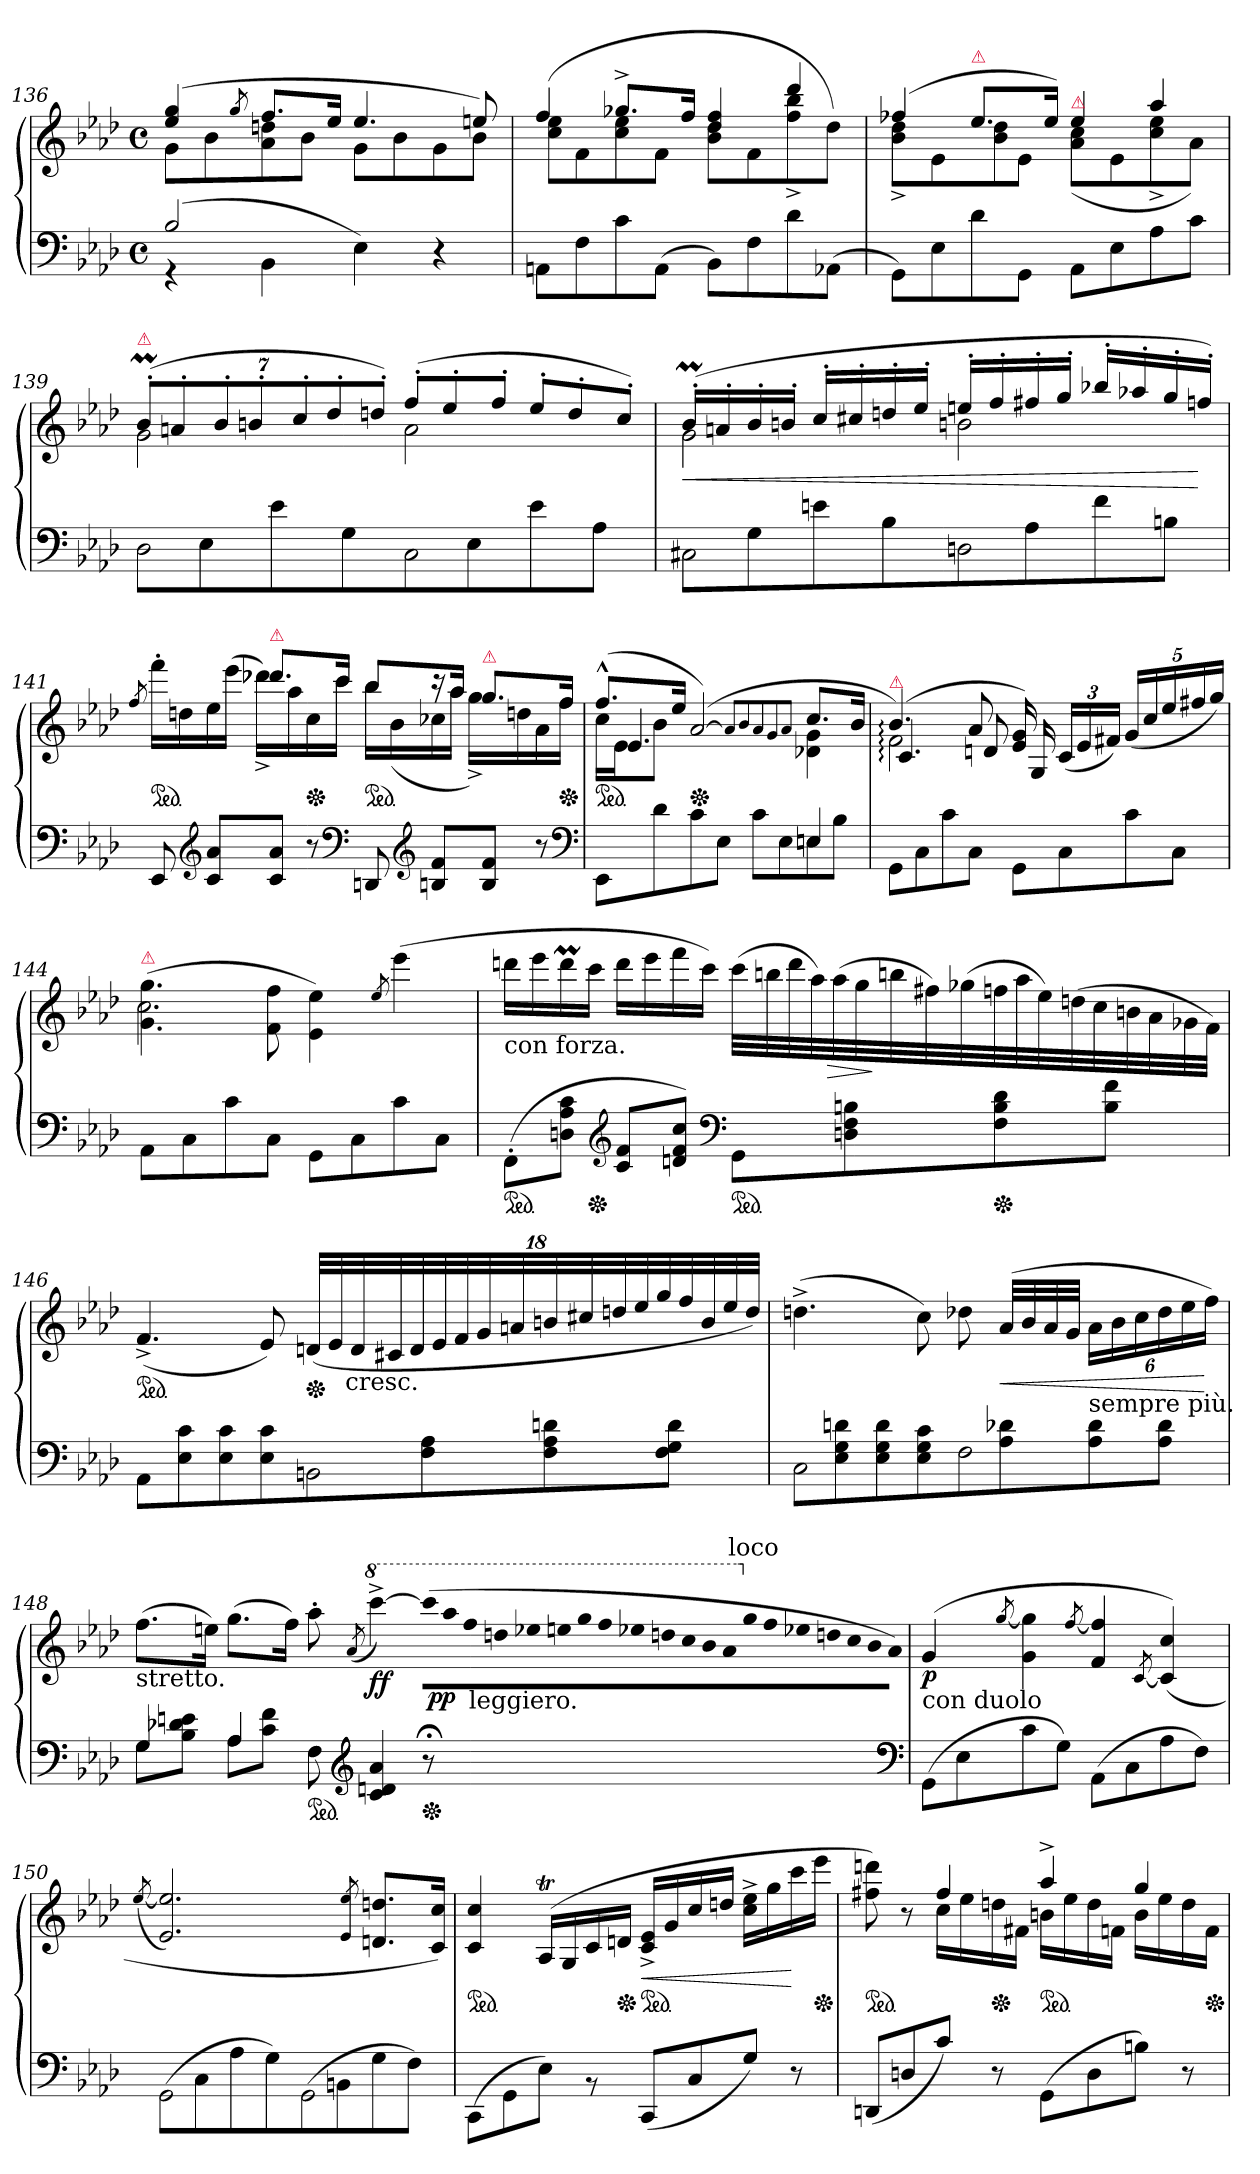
**kern	**kern	**dynam
*part1	*part1	*part1
*staff2	*staff1	*staff1/2
*clefF4	*clefG2	*
*k[b-e-a-d-]	*k[b-e-a-d-]	*
*f:	*f:	*
*M4/4	*M4/4	*
*met(c)	*met(c)	*
=136	=136	=136
*^	*^	*
(>2B-	4r	(>4ee- 4gg	8gL	.
.	.	.	8b-	.
.	.	8qgg/	.	.
.	4BB-	8.ffL	8a- 8ddn	.
.	.	.	8b-J	.
.	.	16ee-Jk	.	.
2ryy	4E-)	4.ee-	8gL	.
.	.	.	8b-	.
.	4r	.	8g	.
.	.	8een)	8b-J	.
*v	*v	*	*	*
=137	=137	=137	=137
8AAnL	(>4ff	8cc 8ee-L	.
8F	.	8f	.
8c	8.gg-X^>L	8cc 8ee-	.
(>8AAJ	.	8fJ	.
.	16ffJk	.	.
8BB-L)	4dd- 4ff	8b- 8dd-L	.
8F	.	8f	.
8d-	4ddd-	8ff^< 8bb-^<	.
(>8AA-XJ	.	8dd-J)	.
=138	=138	=138	=138
8GGL)	(>4ff-X	8b-^< 8dd-^<L	.
8E-	.	8e-	.
!	!LO:TX:a:color=crimson:t=⚠	!	!
8d-	8.ee-L	8b- 8dd-	.
8GGJ	.	8e-J	.
.	16ee-Jk)	.	.
!	!LO:TX:a:color=crimson:t=⚠	!	!
8AA-L	4ee-	(>8a- 8ccL	.
8E-	.	8e-	.
8A-	4aa-	8cc^< 8ee-^<	.
8cJ	.	8a-J)	.
=139	=139	=139	=139
!	!LO:TX:a:color=crimson:t=⚠	!	!
!LO:N:vis=2	!	!	!
8D-	(14b-M'<L	2g	.
.	14an'<	.	.
8E-	.	.	.
.	14b-'<	.	.
.	14bn'<	.	.
8e-	.	.	.
.	14cc'<	.	.
.	14dd-'<	.	.
8GJ	.	.	.
.	14ddn'<J)	.	.
!LO:N:vis=2	!	!	!
*	*Xtuplet	*	*
8C	(>12ff'<L	2a	.
.	12ee-'<	.	.
8E-	.	.	.
.	12ff'<J	.	.
8e-	12ee-'<L	.	.
.	12dd'<	.	.
8A-J	.	.	.
.	12cc'<J)	.	.
=140	=140	=140	=140
!LO:N:vis=2	!	!	!LO:HP:b
8C#X	(>16b-M'>LL	2g	<
.	16an'>	.	.
8G	16b-'>	.	.
.	16bn'>JJ	.	.
8en	16cc'>LL	.	.
.	16cc#X'>	.	.
8B-J	16ddn'>	.	.
.	16ee-'>JJ	.	.
!LO:N:vis=2	!	!	!
8Dn	16een'>LL	2bn	.
.	16ff'>	.	.
8A-	16ff#X'>	.	.
.	16gg'>JJ	.	.
8f	16bb-X'>LL	.	.
.	16aa-X'>	.	.
8BnJ	16gg'>	.	.
.	16ffn'>JJ)	.	[
=141	=141	=141	=141
.	.	8qff/	.
*	*ped	*	*
8EE-	4ryy	16fff'>LL	.
.	.	16ddn	.
*clefG2	*	*	*
8c 8a-L	.	16ee-	.
.	.	(>16eee-JJ	.
!	!LO:TX:a:color=crimson:t=⚠	!	!
8c 8a-J	8.ddd-XL	16ddd-X^<LL)	.
.	.	16aa-	.
*	*Xped	*	*
8r	.	16cc	.
.	16cccJk	16cccJJ	.
*clefF4	*	*	*
*	*ped	*	*
8DDn	8bb-L	16bb-LL	.
.	.	(>16b-	.
*clefG2	*	*	*
8Bn 8fL	16rccc	16cc-X	.
.	16aa-Jk	16aa-JJ	.
!	!LO:TX:a:color=crimson:t=⚠	!	!
8B 8fJ	8.ggL	16gg^<LL)	.
.	.	16ddn	.
8r	.	16a-	.
*	*Xped	*	*
.	16ffJk	16ffJJ	.
*	*v	*v	*
*clefF4	*	*
=142	=142	=142
*^	*^	*
*	*	*	*^	*
*	*	*ped	*	*	*
2ryy	8EE-/L	(>8.ff^^>L	16ccLL	16ryy	.
.	.	.	16e-J	4.e-/	.
.	8d-\	.	8b-J	.	.
.	.	16ee-Jk	.	.	.
*	*	*Xped	*	*	*
.	8c\	(>[2a-)	4ryy	.	.
.	8E-\J	.	.	.	.
.	.	.	.	16ryy	.
4ryy	8cL	.	4ryy	2ryy	.
.	8E-	.	.	.	.
.	.	8qqa-/L]	.	.	.
.	.	8qqb-/	.	.	.
.	.	8qqa-/	.	.	.
.	.	8qqg/	.	.	.
.	.	8qqa-/J	.	.	.
4En	8En	8.ccL	4d-X 4g	.	.
.	8B-J	.	.	.	.
.	.	16b-Jk	.	.	.
*v	*v	*	*	*	*
=143	=143	=143	=143	=143
!	!LO:TX:a:color=crimson:t=⚠	!	!	!
8GG\L	(>4.b-:)	2f:	4.c:	.
8C\	.	.	.	.
8c\	.	.	.	.
8C\J	8a-	.	8dn	.
8GGL	16e- 16g)	2ryy	2ryy	.
.	16G/	.	.	.
*	*tuplet	*	*	*
8C	(<24cLL	.	.	.
.	24e-	.	.	.
.	24f#XJJ)	.	.	.
8c	(<20g/LL	.	.	.
.	20cc/	.	.	.
.	20ee-/	.	.	.
8CJ	.	.	.	.
.	20ff#X/	.	.	.
.	20gg/JJ)	.	.	.
*	*	*v	*v	*
=144	=144	=144	=144
!	!LO:TX:a:color=crimson:t=⚠	!	!
8AA-L	(>4.g\ 4.gg\	2.cc	.
8C	.	.	.
8c	.	.	.
8CJ	8f\ 8ff\	.	.
8GGL	4e-\ 4ee-\)	.	.
8C	.	.	.
.	8qee-/	.	.
8c	(>4eee-\	4ryy	.
8CJ	.	.	.
*	*v	*v	*
=145	=145	=145
!	!LO:TX:b:t=con forza.	!
*ped	*	*
(>8FF'>\L	16dddnLL	.
.	16eee-	.
8Dn\ 8A-\ 8c\J	16dddm	.
*Xped	*	*
.	16cccJJ	.
*clefG2	*	*
8c 8fL	16dddLL	.
.	16eee-	.
8dn 8f 8ccJ)	16fff	.
.	16cccJJ)	.
*clefF4	*	*
*	*Xtuplet	*
*ped	*	*
8GGL	(>36cccLLL	.
.	36bbn	.
.	36ddd	.
.	36aa-)	.
!	!	!LO:HP:b
.	(>36aa-	>
8Dn 8F 8Bn	.	.
.	36gg	.
.	36bbn	]
.	36ff#X)	.
.	(>36gg-X	.
*Xped	*	*
8F 8B 8d	36ffn	.
.	36aa-	.
.	36ee-)	.
.	(>36ddn	.
.	36cc	.
8B 8fJ	.	.
.	36bn	.
.	36a-	.
.	36g-X	.
.	36fJJJ)	.
=146	=146	=146
*	*ped	*
8AA-L	(>4.f^<	.
8E- 8c	.	.
8E- 8c	.	.
8E- 8cJ	8e-)	.
!LO:N:vis=2	!	!
*	*tuplet	*
*	*Xped	*
8BBn	(<36dnLLL	.
.	36e-	.
!	!LO:TX:b:t=cresc.	!
.	36d	.
.	36c#X	.
.	36d	.
8F 8A-	.	.
.	36e-	.
.	36f	.
.	36g	.
.	36an	.
8F 8A- 8dn	36bn	.
.	36cc#X	.
.	36ddn	.
.	36ee-	.
.	36gg	.
8F 8G 8dJ	.	.
.	36ff	.
.	36b	.
.	36ee-	.
.	36ddJJJ)	.
=147	=147	=147
!LO:N:vis=2	!	!
8C	(>4.ddn^<	.
8E- 8G 8dn	.	.
8E- 8G 8d	.	.
8E- 8G 8cJ	8cc)	.
!LO:N:vis=2	!	!
8F	8dd-X	.
!	!	!LO:HP:b
8A- 8d-X	(>32a-LLL	<
.	32b-	.
.	32a-	.
.	32gJJJ	.
!LO:TX:a:t=sempre più.	!	!
8A- 8d-	24a-\LL	.
.	24b-\	.
.	24cc\	.
8A- 8d-J	24dd-\	.
.	24ee-\	.
.	24ff\JJ)	[
=148	=148	=148
*^	*	*
!	!	!LO:TX:b:t=stretto.	!
4G/	8GL	(>8.ffL	.
.	8B- 8d-X 8enJ	.	.
.	.	16eenJk)	.
4A-	8A-L	(>8.ggL	.
.	8c 8fJ	.	.
.	.	16ffJk)	.
*ped	*	*	*
8ryy	8F	8aa-'>	.
*clefG2	*	*	*
.	.	(<8qa-/	.
*	*	*8va	*
!	!	!	!LO:DY:b
4c 4dn 4a-	4ryy	[4cccc^<)	ff
*	*	*Xtuplet	*
!LO:TX:a:color=crimson:t=⚠	!	!	!
!	!	!LO:N:vis=8	!
*Xped	*	*	*
8r;<	8ryy	(<160cccc!L]	.
!	!	!LO:N:vis=8	!LO:DY:b
.	.	160aaa-!	pp
!	!	!LO:N:vis=8	!
.	.	160fff!	.
!	!	!LO:TX:b:t=leggiero.	!
!	!	!LO:N:vis=8	!
.	.	160dddn!	.
!	!	!LO:N:vis=8	!
.	.	160eee-X!	.
!	!	!LO:N:vis=8	!
.	.	160eeen!	.
!	!	!LO:N:vis=8	!
.	.	160ggg!	.
!	!	!LO:N:vis=8	!
.	.	160fff!	.
!	!	!LO:N:vis=8	!
.	.	160eee-X!	.
!	!	!LO:N:vis=8	!
.	.	160dddn!	.
!	!	!LO:N:vis=8	!
.	.	160ccc!	.
!	!	!LO:N:vis=8	!
.	.	160bb-!	.
!	!	!LO:N:vis=8	!
.	.	160aa-!	.
*	*	*X8va	*
!	!	!LO:TX:a:t=loco	!
!	!	!LO:N:vis=8	!
.	.	160gg!	.
!	!	!LO:N:vis=8	!
.	.	160ff!	.
!	!	!LO:N:vis=8	!
.	.	160ee-X!	.
!	!	!LO:N:vis=8	!
.	.	160ddn!	.
!	!	!LO:N:vis=8	!
.	.	160cc!	.
!	!	!LO:N:vis=8	!
.	.	160b-!	.
!	!	!LO:N:vis=8	!
.	.	160a-!J)	.
*v	*v	*	*
*clefF4	*	*
=149	=149	=149
!	!LO:TX:b:t=con duolo	!
!	!	!LO:DY:b
(>8GGL	(>4g	p
8E-	.	.
.	[8qgg/	.
8c	4g 4gg]	.
8GJ)	.	.
.	[8qff/	.
(>8AA-L	4f/ 4ff]/	.
8C	.	.
.	[8qc/	.
8A-	(>4c] 4cc)	.
8FJ)	.	.
=150	=150	=150
.	(<[8qee-/	.
!LO:N:vis=2	!	!
(>8GG	2.e- 2.ee-])	.
8C	.	.
8A-	.	.
8GJ)	.	.
!LO:N:vis=2	!	!
(>8GG\	.	.
8BBn\	.	.
.	8qe-/ 8qee-/	.
8G\	8.dn 8.ddnL	.
8F\J)	.	.
.	16c 16ccJk)	.
=151	=151	=151
!	!LO:TX:a:t=risoluto.	!
*	*ped	*
(>8CC\L	4c 4cc	.
8GG\	.	.
8E-\J)	(>16A-T/LL	.
.	16G/	.
8rBB	16c/	.
*	*Xped	*
.	16dn/JJ	.
!	!	!LO:HP:b
*	*ped	*
(<8CCL	16c^> 16e-^>LL	<
.	16g	.
8C	16cc	.
.	16ddnJJ	.
8GJ)	16cc^< 16ee-^<LL	.
.	16gg	.
8r	16ccc	[
*	*Xped	*
.	16eee-JJ	.
=152	=152	=152
*	*^	*
*	*ped	*	*
(<8DDn/L	4ryy	8ff#X 8dddn)	.
8Dn/	.	8r	.
8c/J)	4ff#	16ccLL	.
.	.	16ee-	.
*	*Xped	*	*
8r	.	16ddn	.
.	.	16f#XJJ	.
*	*ped	*	*
(>8GGL	4aa-^>	16bnLL	.
.	.	16ee-	.
8D	.	16dd	.
.	.	16fnJJ	.
8BnJ)	4gg	16bLL	.
.	.	16ee-	.
8r	.	16dd	.
*	*Xped	*	*
.	.	16fJJ	.
*	*v	*v	*
=	=	=
*-	*-	*-
